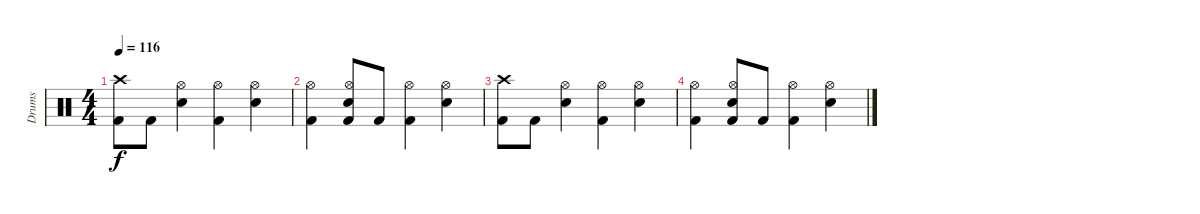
\track ("Drums" "Drums") {instrument percussion}
\staff {score}
\articulation defaults
\ts (4 4)
\tempo 116
\clef neutral
\ks c
("Crash high (hit)" "Kick (hit) 2").8{dy f volume 0} "Kick (hit) 2".8 ("Hi-Hat (open)" "Electric Snare (hit)").4 ("Hi-Hat (open)" "Kick (hit) 2").4 ("Hi-Hat (open)" "Electric Snare (hit)").4 |
("Hi-Hat (open)" "Kick (hit) 2").4 ("Hi-Hat (open)" "Electric Snare (hit)" "Kick (hit) 2").8 "Kick (hit) 2".8 ("Hi-Hat (open)" "Kick (hit) 2").4 ("Hi-Hat (open)" "Electric Snare (hit)").4 |
("Crash high (hit)" "Kick (hit) 2").8 "Kick (hit) 2".8 ("Hi-Hat (open)" "Electric Snare (hit)").4 ("Hi-Hat (open)" "Kick (hit) 2").4 ("Hi-Hat (open)" "Electric Snare (hit)").4 |
("Hi-Hat (open)" "Kick (hit) 2").4 ("Hi-Hat (open)" "Electric Snare (hit)" "Kick (hit) 2").8 "Kick (hit) 2".8 ("Hi-Hat (open)" "Kick (hit) 2").4 ("Hi-Hat (open)" "Electric Snare (hit)").4
